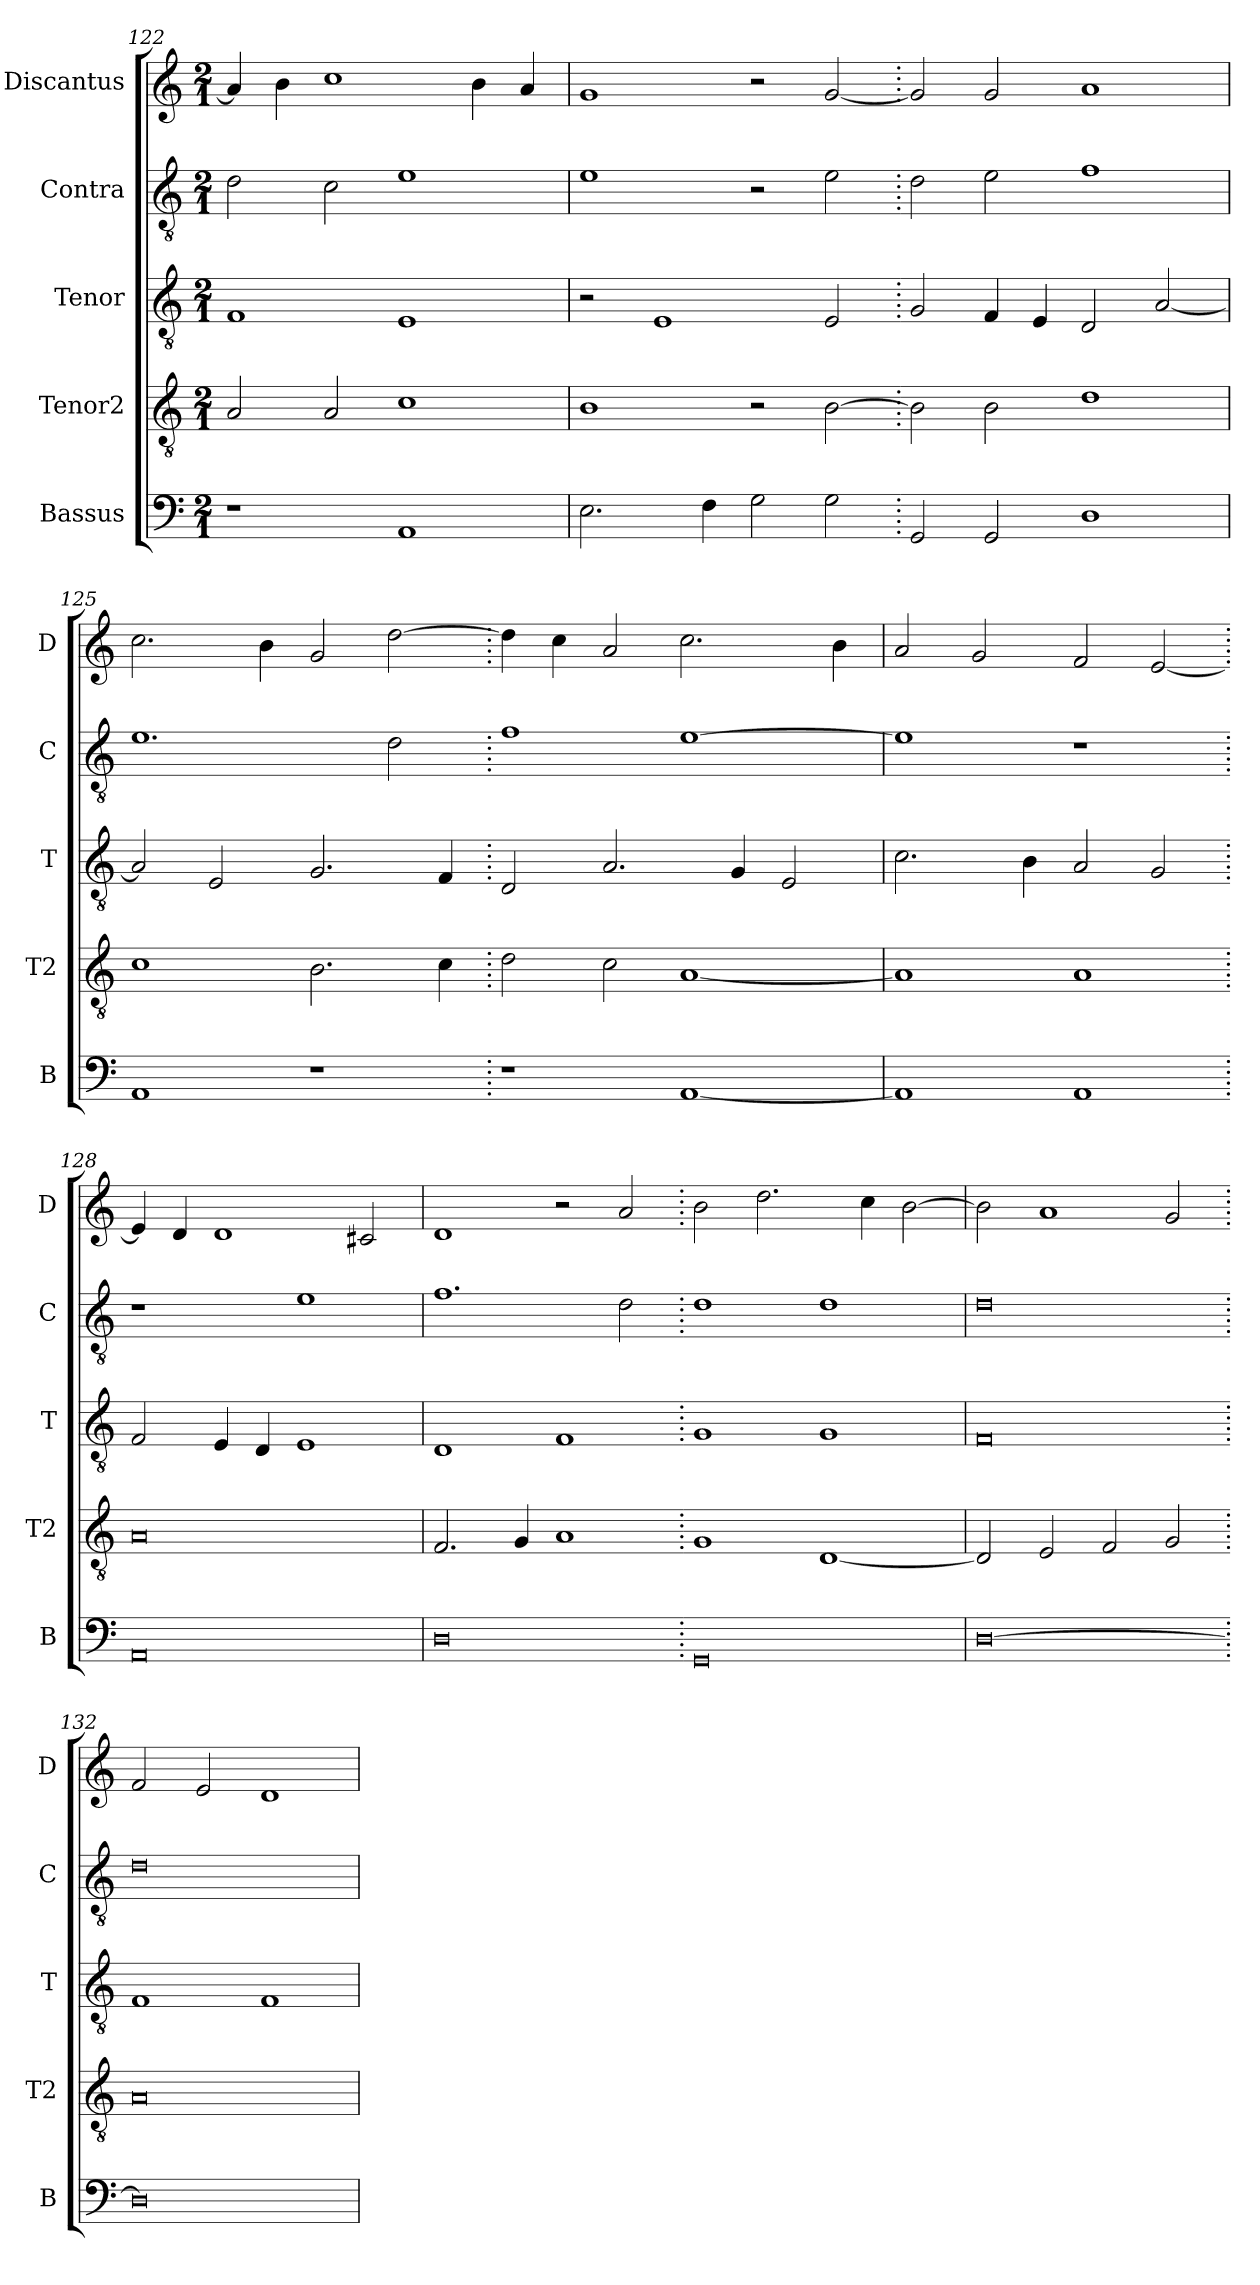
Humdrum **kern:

**kern	**kern	**kern	**kern	**kern
*part5	*part4	*part3	*part2	*part1
*staff5	*staff4	*staff3	*staff2	*staff1
*I"Bassus	*I"Tenor2	*I"Tenor	*I"Contra	*I"Discantus
*I'B	*I'T2	*I'T	*I'C	*I'D
*clefF4	*clefGv2	*clefGv2	*clefGv2	*clefG2
*k[]	*k[]	*k[]	*k[]	*k[]
*M2/1	*M2/1	*M2/1	*M2/1	*M2/1
=122	=122	=122	=122	=122
1r	2A/	1F	2d\	4a/]
.	.	.	.	4b\
.	2A/	.	2c\	1cc
1AA	1c	1E	1e	.
.	.	.	.	4b\
.	.	.	.	4a/
=123	=123	=123	=123	=123
2.E\	1B	2r	1e	1g
.	.	1E	.	.
4F\	.	.	.	.
2G\	2r	.	2r	2r
2G\	[2B\	2E/	2e\	[2g/
=124.	=124.	=124.	=124.	=124.
2GG/	2B\]	2G/	2d\	2g/]
2GG/	2B\	4F/	2e\	2g/
.	.	4E/	.	.
1D	1d	2D/	1f	1a
.	.	[2A/	.	.
=125	=125	=125	=125	=125
1AA	1c	2A/]	1.e	2.cc\
.	.	2E/	.	.
.	.	.	.	4b\
1r	2.B\	2.G/	.	2g/
.	.	.	2d\	[2dd\
.	4c\	4F/	.	.
=126.	=126.	=126.	=126.	=126.
1r	2d\	2D/	1f	4dd\]
.	.	.	.	4cc\
.	2c\	2.A/	.	2a/
[1AA	[1A	.	[1e	2.cc\
.	.	4G/	.	.
.	.	2E/	.	.
.	.	.	.	4b\
=127	=127	=127	=127	=127
1AA]	1A]	2.c\	1e]	2a/
.	.	.	.	2g/
.	.	4B\	.	.
1AA	1A	2A/	1r	2f/
.	.	2G/	.	[2e/
=128.	=128.	=128.	=128.	=128.
0AA	0A	2F/	1r	4e/]
.	.	.	.	4d/
.	.	4E/	.	1d
.	.	4D/	.	.
.	.	1E	1e	.
.	.	.	.	2c#X/
=129	=129	=129	=129	=129
0D	2.F/	1D	1.f	1d
.	4G/	.	.	.
.	1A	1F	.	2r
.	.	.	2d\	2a/
=130.	=130.	=130.	=130.	=130.
0GG	1G	1G	1d	2b\
.	.	.	.	2.dd\
.	[1D	1G	1d	.
.	.	.	.	4cc\
.	.	.	.	[2b\
=131	=131	=131	=131	=131
[0D	2D/]	0F	0d	2b\]
.	2E/	.	.	1a
.	2F/	.	.	.
.	2G/	.	.	2g/
=132.	=132.	=132.	=132.	=132.
0D]	0A	1F	0d	2f/
.	.	.	.	2e/
.	.	1F	.	1d
=	=	=	=	=
*-	*-	*-	*-	*-
